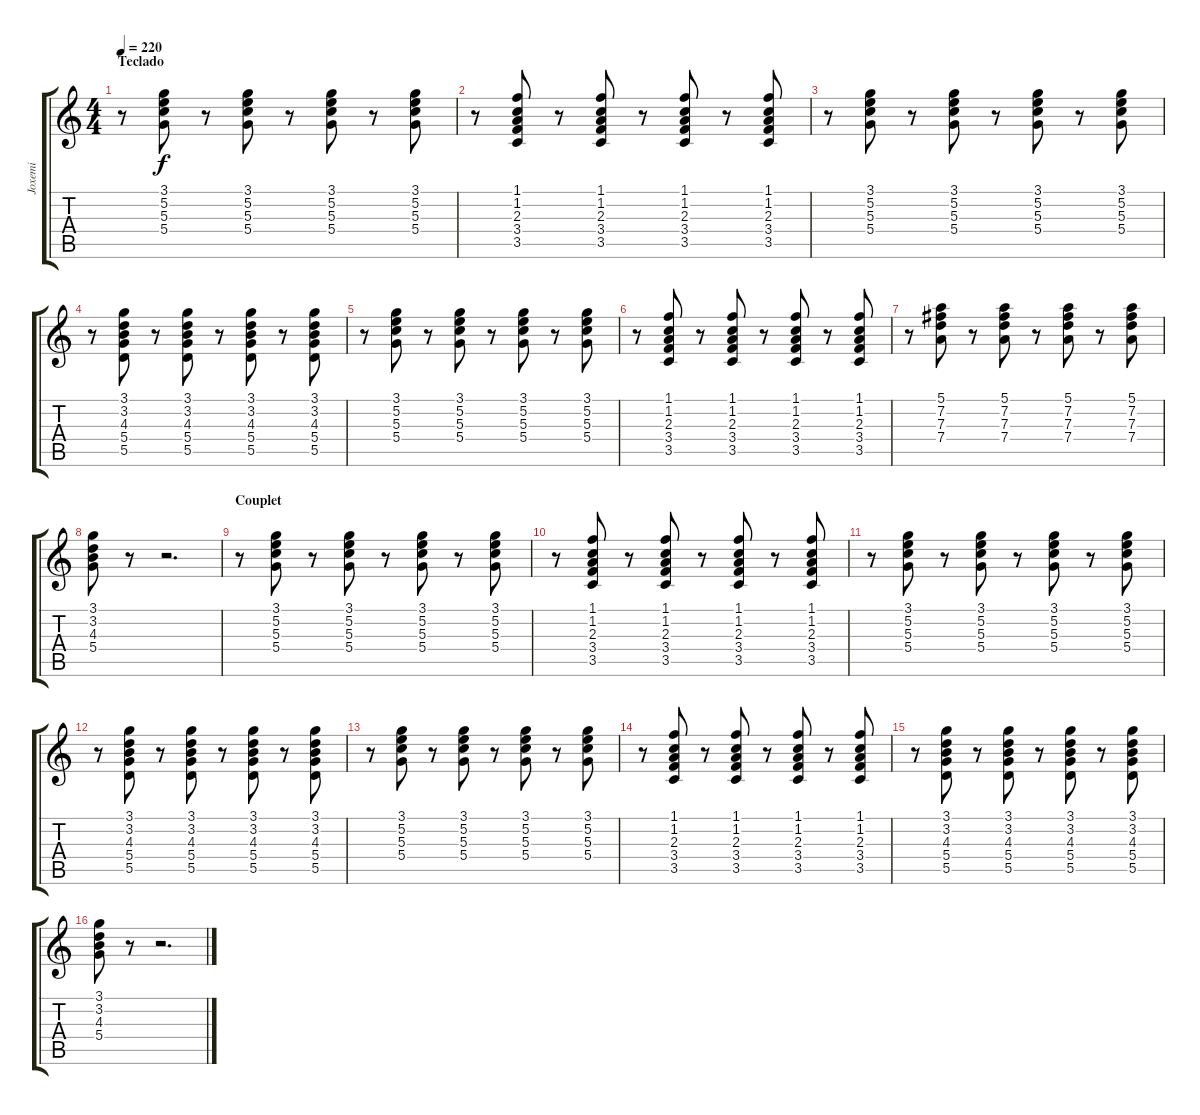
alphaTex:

\track ("Joxemi" "Joxemi") {instrument overdrivenguitar}
\staff {score tabs}
\tuning (E4 B3 G3 D3 A2 E2) {hide}
\ts (4 4)
\section ("" "Teclado")
\tempo 220
\clef g2
\ks c
r.8{dy f instrument overdrivenguitar} (3.1 5.2 5.3 5.4).8 r.8 (3.1 5.2 5.3 5.4).8 r.8 (3.1 5.2 5.3 5.4).8 r.8 (3.1 5.2 5.3 5.4).8 |
r.8 (1.1 1.2 2.3 3.4 3.5).8 r.8 (1.1 1.2 2.3 3.4 3.5).8 r.8 (1.1 1.2 2.3 3.4 3.5).8 r.8 (1.1 1.2 2.3 3.4 3.5).8 |
r.8 (3.1 5.2 5.3 5.4).8 r.8 (3.1 5.2 5.3 5.4).8 r.8 (3.1 5.2 5.3 5.4).8 r.8 (3.1 5.2 5.3 5.4).8 |
r.8 (3.1 3.2 4.3 5.4 5.5).8 r.8 (3.1 3.2 4.3 5.4 5.5).8 r.8 (3.1 3.2 4.3 5.4 5.5).8 r.8 (3.1 3.2 4.3 5.4 5.5).8 |
r.8 (3.1 5.2 5.3 5.4).8 r.8 (3.1 5.2 5.3 5.4).8 r.8 (3.1 5.2 5.3 5.4).8 r.8 (3.1 5.2 5.3 5.4).8 |
r.8 (1.1 1.2 2.3 3.4 3.5).8 r.8 (1.1 1.2 2.3 3.4 3.5).8 r.8 (1.1 1.2 2.3 3.4 3.5).8 r.8 (1.1 1.2 2.3 3.4 3.5).8 |
r.8 (5.1 7.2 7.3 7.4).8 r.8 (5.1 7.2 7.3 7.4).8 r.8 (5.1 7.2 7.3 7.4).8 r.8 (5.1 7.2 7.3 7.4).8 |
(3.1 3.2 4.3 5.4).8 r.8 r.2{d} |
\section ("" "Couplet")
r.8 (3.1 5.2 5.3 5.4).8 r.8 (3.1 5.2 5.3 5.4).8 r.8 (3.1 5.2 5.3 5.4).8 r.8 (3.1 5.2 5.3 5.4).8 |
r.8 (1.1 1.2 2.3 3.4 3.5).8 r.8 (1.1 1.2 2.3 3.4 3.5).8 r.8 (1.1 1.2 2.3 3.4 3.5).8 r.8 (1.1 1.2 2.3 3.4 3.5).8 |
r.8 (3.1 5.2 5.3 5.4).8 r.8 (3.1 5.2 5.3 5.4).8 r.8 (3.1 5.2 5.3 5.4).8 r.8 (3.1 5.2 5.3 5.4).8 |
r.8 (3.1 3.2 4.3 5.4 5.5).8 r.8 (3.1 3.2 4.3 5.4 5.5).8 r.8 (3.1 3.2 4.3 5.4 5.5).8 r.8 (3.1 3.2 4.3 5.4 5.5).8 |
r.8 (3.1 5.2 5.3 5.4).8 r.8 (3.1 5.2 5.3 5.4).8 r.8 (3.1 5.2 5.3 5.4).8 r.8 (3.1 5.2 5.3 5.4).8 |
r.8 (1.1 1.2 2.3 3.4 3.5).8 r.8 (1.1 1.2 2.3 3.4 3.5).8 r.8 (1.1 1.2 2.3 3.4 3.5).8 r.8 (1.1 1.2 2.3 3.4 3.5).8 |
r.8 (3.1 3.2 4.3 5.4 5.5).8 r.8 (3.1 3.2 4.3 5.4 5.5).8 r.8 (3.1 3.2 4.3 5.4 5.5).8 r.8 (3.1 3.2 4.3 5.4 5.5).8 |
(3.1 3.2 4.3 5.4).8 r.8 r.2{d}
